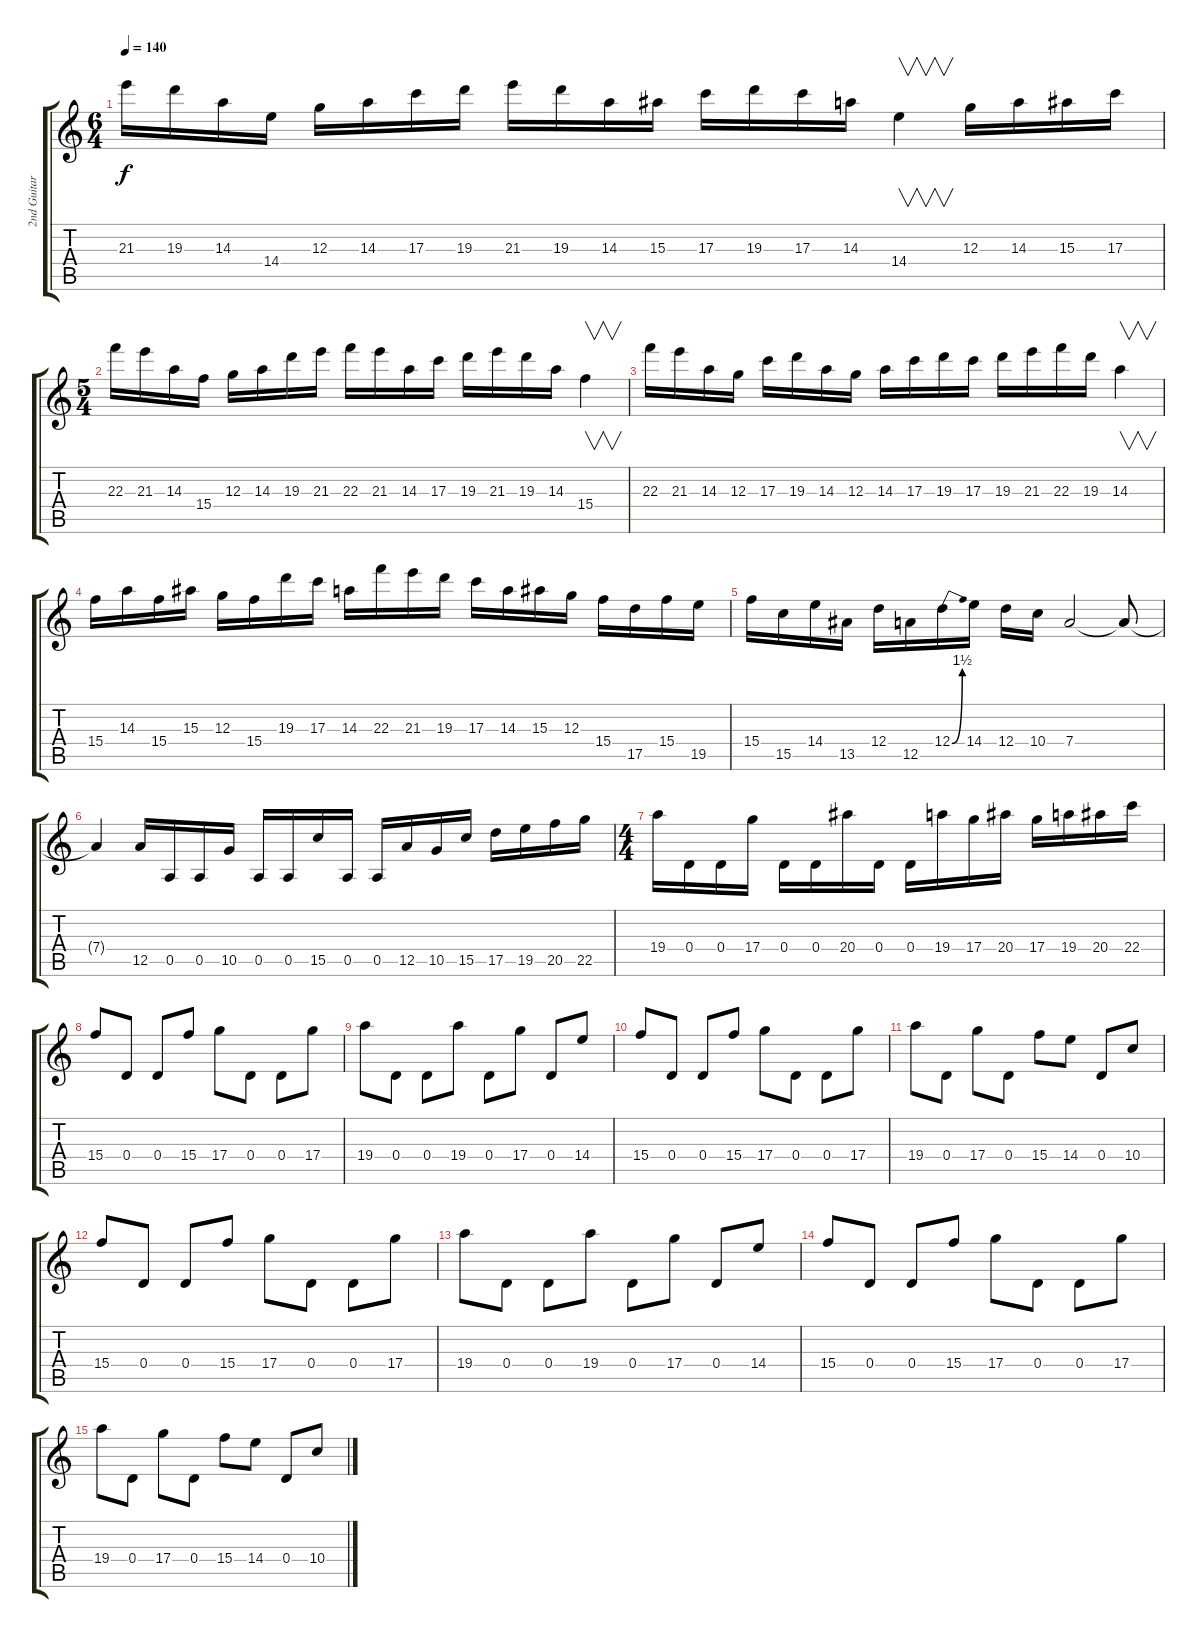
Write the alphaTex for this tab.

\track ("2nd Guitar" "2nd Guitar") {instrument overdrivenguitar}
\staff {score tabs}
\tuning (E4 B3 G3 D3 A2 E2) {hide}
\ts (6 4)
\tempo 140
\clef g2
\ks c
21.3.16{dy f} 19.3.16 14.3.16 14.4.16 12.3.16 14.3.16 17.3.16 19.3.16 21.3.16 19.3.16 14.3.16 15.3.16 17.3.16 19.3.16 17.3.16 14.3.16 14.4.4{v} 12.3.16 14.3.16 15.3.16 17.3.16 |
\ts (5 4)
22.3.16 21.3.16 14.3.16 15.4.16 12.3.16 14.3.16 19.3.16 21.3.16 22.3.16 21.3.16 14.3.16 17.3.16 19.3.16 21.3.16 19.3.16 14.3.16 15.4.4{v} |
22.3.16 21.3.16 14.3.16 12.3.16 17.3.16 19.3.16 14.3.16 12.3.16 14.3.16 17.3.16 19.3.16 17.3.16 19.3.16 21.3.16 22.3.16 19.3.16 14.3.4{v} |
15.4.16 14.3.16 15.4.16 15.3.16 12.3.16 15.4.16 19.3.16 17.3.16 14.3.16 22.3.16 21.3.16 19.3.16 17.3.16 14.3.16 15.3.16 12.3.16 15.4.16 17.5.16 15.4.16 19.5.16 |
15.4.16 15.5.16 14.4.16 13.5.16 12.4.16 12.5.16 12.4{be (bend 0 0 60 6)}.16 14.4.16 12.4.16 10.4.16 7.4.2 7.4{t}.8 |
7.4{t}.4 12.5.16 0.5.16 0.5.16 10.5.16 0.5.16 0.5.16 15.5.16 0.5.16 0.5.16 12.5.16 10.5.16 15.5.16 17.5.16 19.5.16 20.5.16 22.5.16 |
\ts (4 4)
19.4.16 0.4.16 0.4.16 17.4.16 0.4.16 0.4.16 20.4.16 0.4.16 0.4.16 19.4.16 17.4.16 20.4.16 17.4.16 19.4.16 20.4.16 22.4.16 |
15.4.8{balance 12} 0.4.8 0.4.8 15.4.8 17.4.8 0.4.8 0.4.8 17.4.8 |
19.4.8 0.4.8 0.4.8 19.4.8 0.4.8 17.4.8 0.4.8 14.4.8 |
15.4.8 0.4.8 0.4.8 15.4.8 17.4.8 0.4.8 0.4.8 17.4.8 |
19.4.8 0.4.8 17.4.8 0.4.8 15.4.8 14.4.8 0.4.8 10.4.8 |
15.4.8{balance 6} 0.4.8 0.4.8 15.4.8 17.4.8 0.4.8 0.4.8 17.4.8 |
19.4.8 0.4.8 0.4.8 19.4.8 0.4.8 17.4.8 0.4.8 14.4.8 |
15.4.8 0.4.8 0.4.8 15.4.8 17.4.8 0.4.8 0.4.8 17.4.8 |
19.4.8 0.4.8 17.4.8 0.4.8 15.4.8 14.4.8 0.4.8 10.4.8
